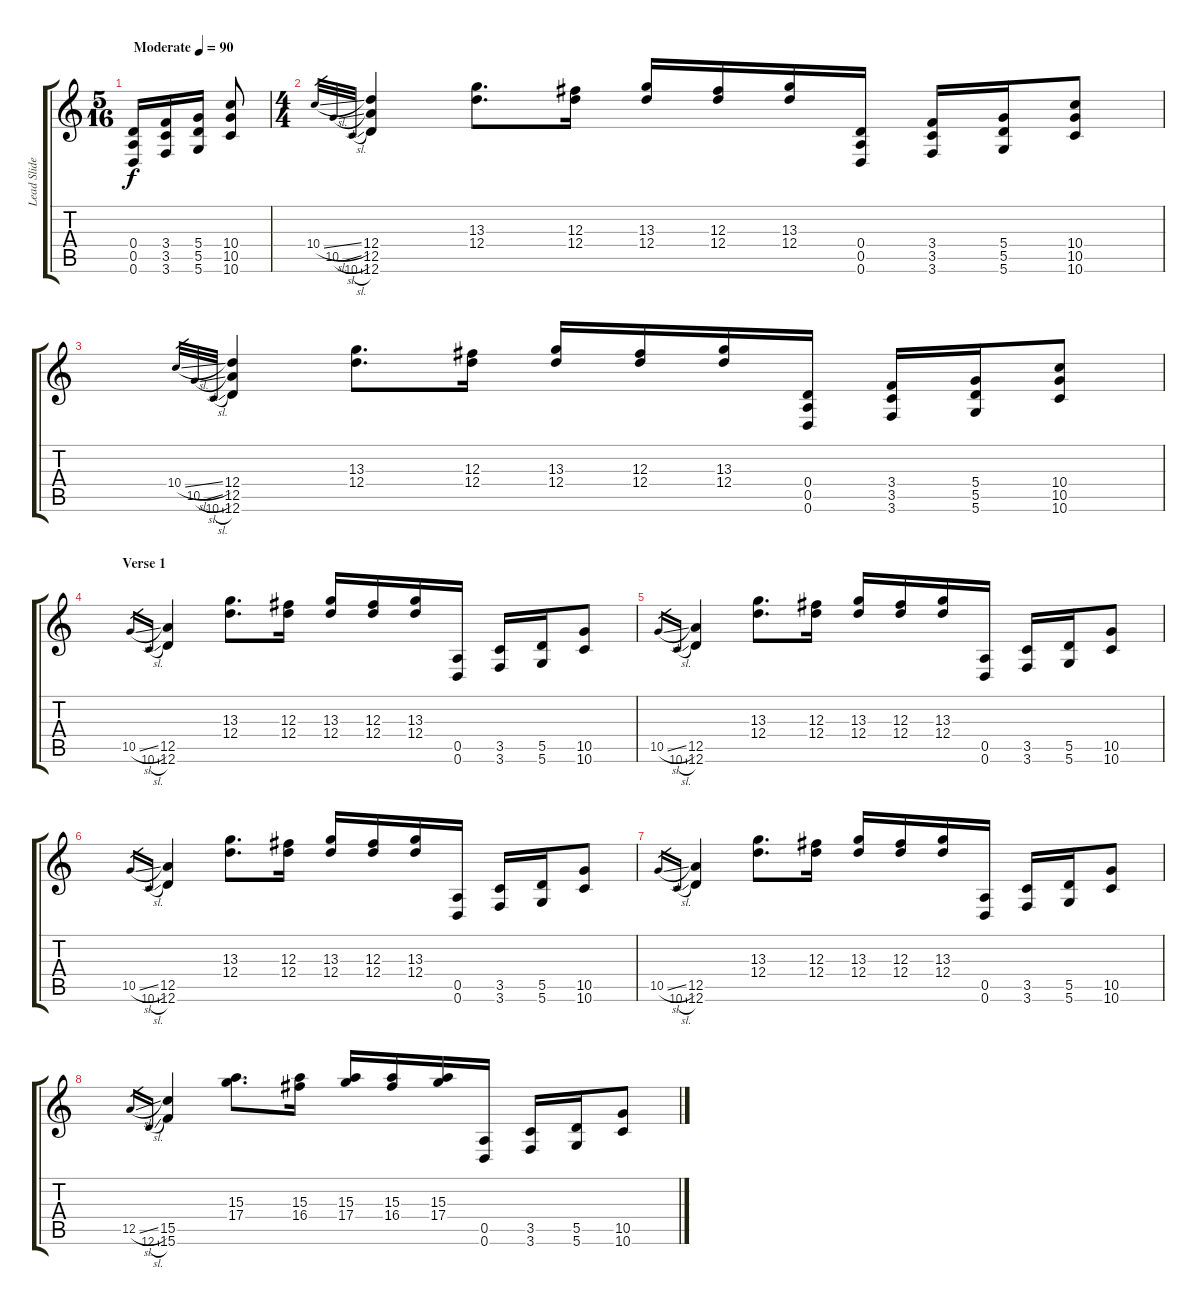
\track ("Lead Slide Guitar (D. Deleo, Open D tuni" "Lead Slide") {instrument overdrivenguitar}
\staff {score tabs}
\tuning (D4 A3 Gb3 D3 A2 D2) {hide}
\ts (5 16)
\tempo (90 "Moderate")
\clef g2
\ks c
(0.4 0.5 0.6).16{dy f instrument overdrivenguitar} (3.4 3.5 3.6).16 (5.4 5.5 5.6).16 (10.4 10.5 10.6).8 |
\ts (4 4)
10.4{sl}.32{gr} 10.5{sl}.32{gr} 10.6{sl}.32{gr} (12.4 12.5 12.6).4 (13.3 12.4).8{d} (12.3 12.4).16 (13.3 12.4).16 (12.3 12.4).16 (13.3 12.4).16 (0.4 0.5 0.6).16 (3.4 3.5 3.6).16 (5.4 5.5 5.6).16 (10.4 10.5 10.6).8 |
10.4{sl}.32{gr} 10.5{sl}.32{gr} 10.6{sl}.32{gr} (12.4 12.5 12.6).4 (13.3 12.4).8{d} (12.3 12.4).16 (13.3 12.4).16 (12.3 12.4).16 (13.3 12.4).16 (0.4 0.5 0.6).16 (3.4 3.5 3.6).16 (5.4 5.5 5.6).16 (10.4 10.5 10.6).8 |
\section ("" "Verse 1")
10.5{sl}.16{gr} 10.6{sl}.16{gr} (12.5 12.6).4 (13.3 12.4).8{d} (12.3 12.4).16 (13.3 12.4).16 (12.3 12.4).16 (13.3 12.4).16 (0.5 0.6).16 (3.5 3.6).16 (5.5 5.6).16 (10.5 10.6).8 |
10.5{sl}.16{gr} 10.6{sl}.16{gr} (12.5 12.6).4 (13.3 12.4).8{d} (12.3 12.4).16 (13.3 12.4).16 (12.3 12.4).16 (13.3 12.4).16 (0.5 0.6).16 (3.5 3.6).16 (5.5 5.6).16 (10.5 10.6).8 |
10.5{sl}.16{gr} 10.6{sl}.16{gr} (12.5 12.6).4 (13.3 12.4).8{d} (12.3 12.4).16 (13.3 12.4).16 (12.3 12.4).16 (13.3 12.4).16 (0.5 0.6).16 (3.5 3.6).16 (5.5 5.6).16 (10.5 10.6).8 |
10.5{sl}.16{gr} 10.6{sl}.16{gr} (12.5 12.6).4 (13.3 12.4).8{d} (12.3 12.4).16 (13.3 12.4).16 (12.3 12.4).16 (13.3 12.4).16 (0.5 0.6).16 (3.5 3.6).16 (5.5 5.6).16 (10.5 10.6).8 |
12.5{sl}.16{gr} 12.6{sl}.16{gr} (15.5 15.6).4 (15.3 17.4).8{d} (15.3 16.4).16 (15.3 17.4).16 (15.3 16.4).16 (15.3 17.4).16 (0.5 0.6).16 (3.5 3.6).16 (5.5 5.6).16 (10.5 10.6).8
